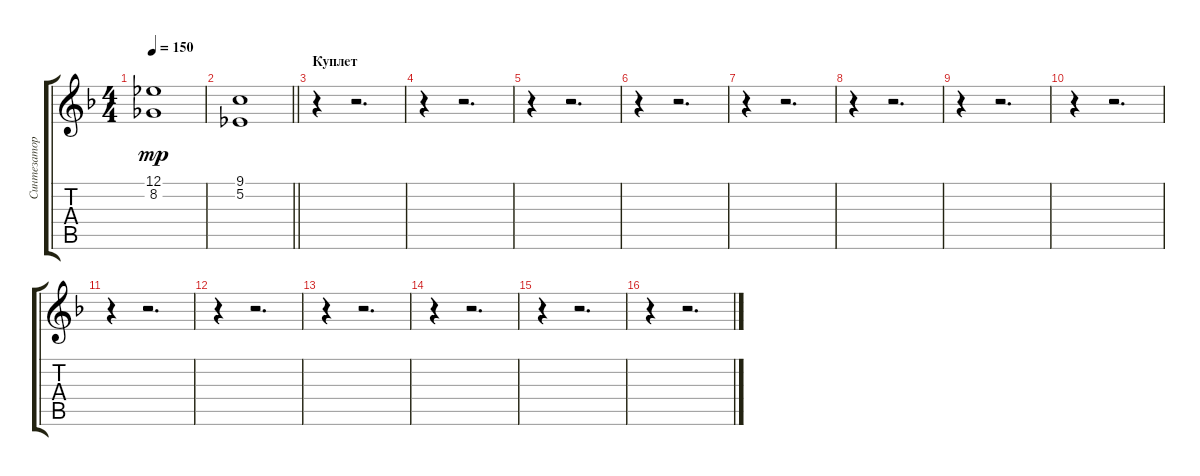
\track ("Синтезатор" "Синтезатор") {instrument choiraahs}
\staff {score tabs}
\tuning (Eb4 Bb3 Gb3 Db3 Ab2 Eb2) {hide}
\ts (4 4)
\tempo 150
\clef g2
\ks dminor
(12.1 8.2).1{dy mp} |
\barLineRight lightlight
(9.1 5.2).1 |
\section ("" "Куплет")
r.4 r.2{d} |
r.4 r.2{d} |
r.4 r.2{d} |
r.4 r.2{d} |
r.4 r.2{d} |
r.4 r.2{d} |
r.4 r.2{d} |
r.4 r.2{d} |
r.4 r.2{d} |
r.4 r.2{d} |
r.4 r.2{d} |
r.4 r.2{d} |
r.4 r.2{d} |
r.4 r.2{d}
